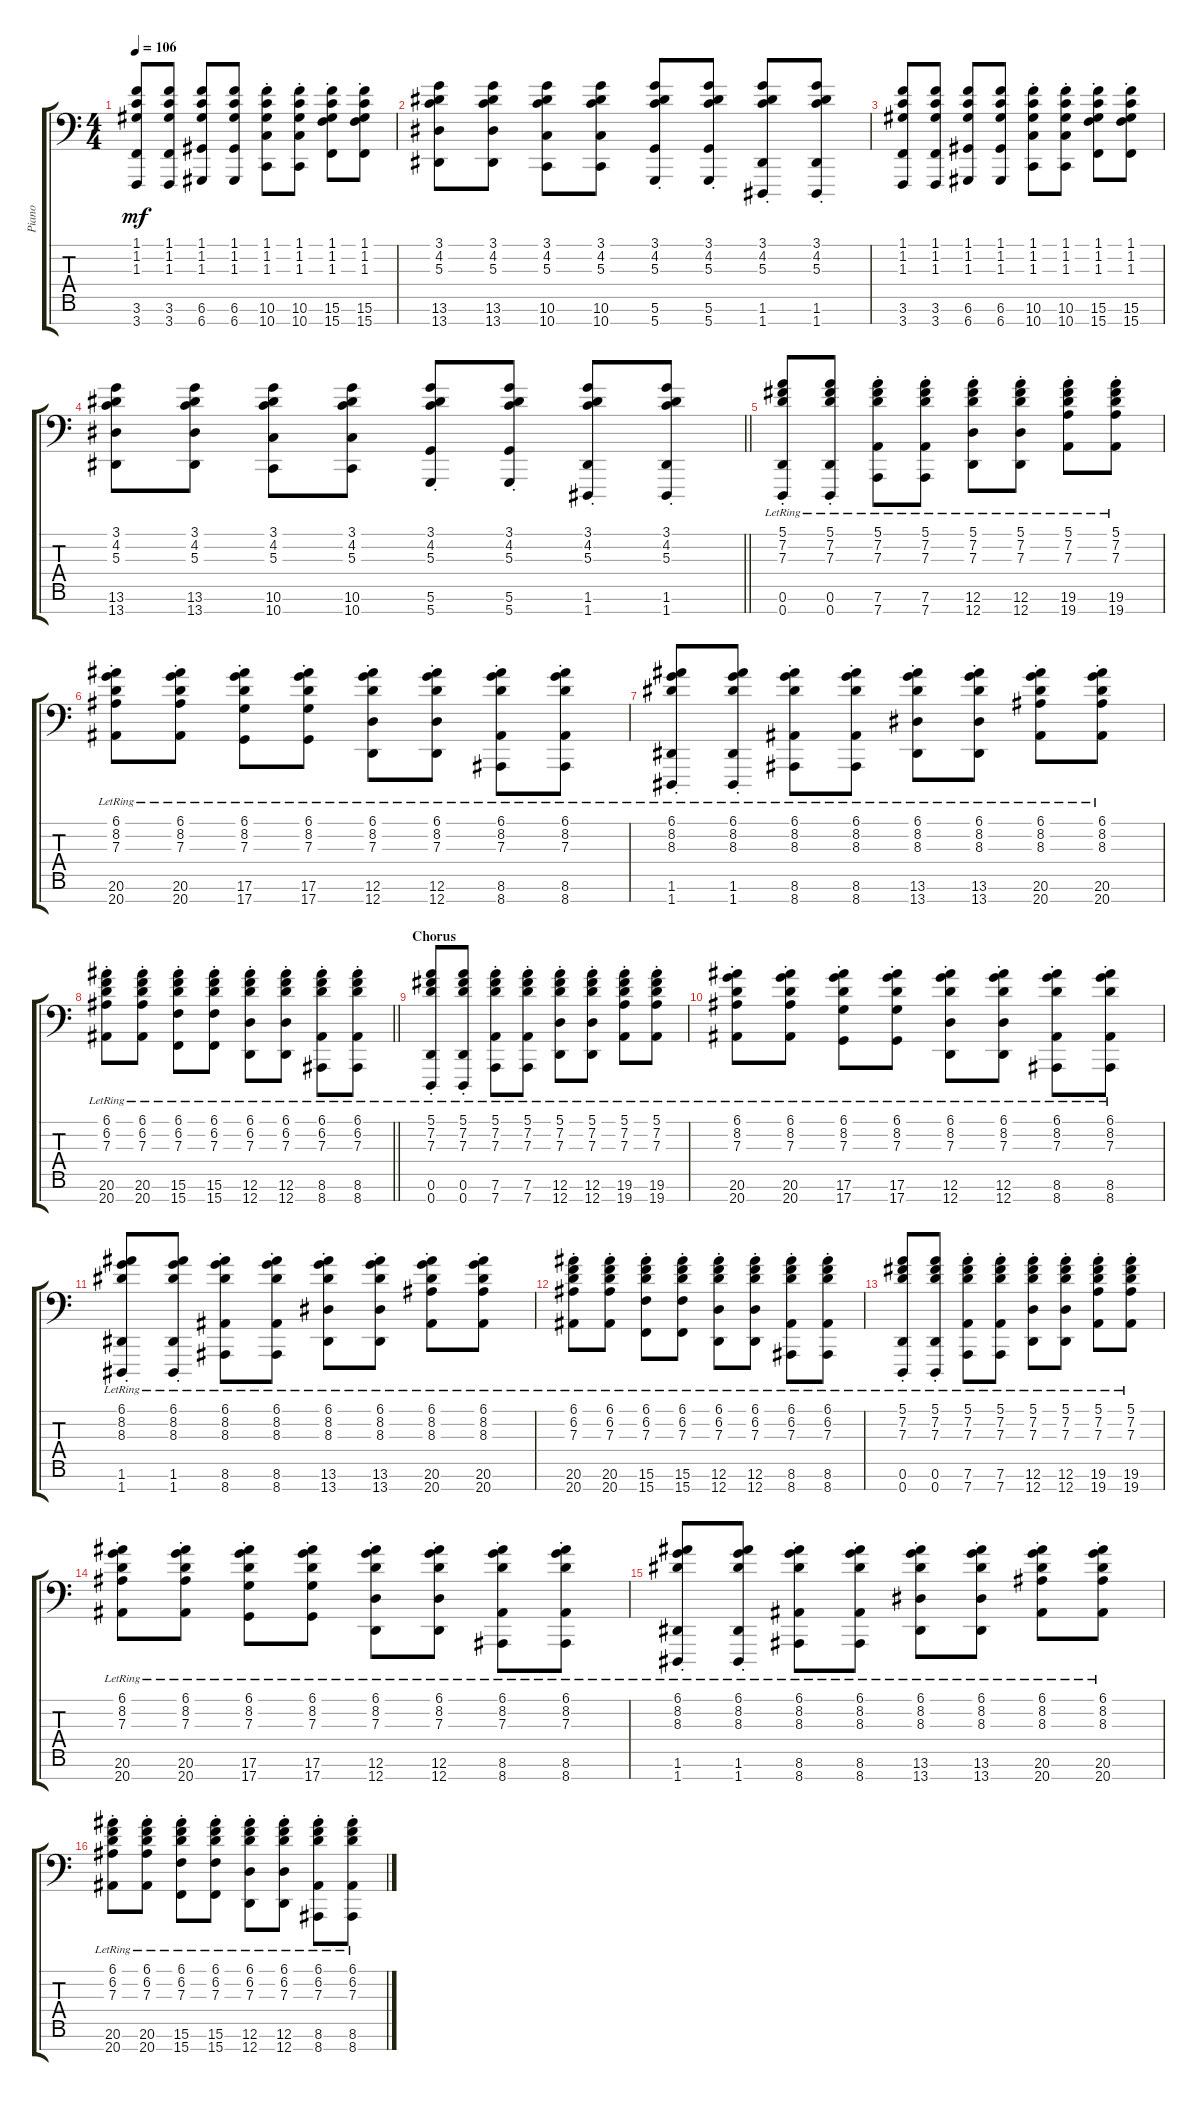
\track ("Piano" "Piano") {instrument acousticgrandpiano}
\staff {score tabs}
\tuning (E4 B3 G3 D3 A2 D2 D1) {hide}
\ts (4 4)
\tempo 106
\clef f4
\ks c
(1.1 1.2 1.3 3.6 3.7).8{dy mf} (1.1 1.2 1.3 3.6 3.7).8 (1.1 1.2 1.3 6.6 6.7).8 (1.1 1.2 1.3 6.6 6.7).8 (1.1{st} 1.2{st} 1.3{st} 10.6 10.7).8 (1.1{st} 1.2{st} 1.3{st} 10.6 10.7).8 (1.1{st} 1.2{st} 1.3{st} 15.6 15.7).8 (1.1{st} 1.2{st} 1.3{st} 15.6 15.7).8 |
(3.1 4.2 5.3 13.6 13.7).8 (3.1 4.2 5.3 13.6 13.7).8 (3.1 4.2 5.3 10.6 10.7).8 (3.1 4.2 5.3 10.6 10.7).8 (3.1{st} 4.2{st} 5.3{st} 5.6 5.7).8 (3.1{st} 4.2{st} 5.3{st} 5.6 5.7).8 (3.1{st} 4.2{st} 5.3{st} 1.6 1.7).8 (3.1{st} 4.2{st} 5.3{st} 1.6 1.7).8 |
(1.1 1.2 1.3 3.6 3.7).8 (1.1 1.2 1.3 3.6 3.7).8 (1.1 1.2 1.3 6.6 6.7).8 (1.1 1.2 1.3 6.6 6.7).8 (1.1{st} 1.2{st} 1.3{st} 10.6 10.7).8 (1.1{st} 1.2{st} 1.3{st} 10.6 10.7).8 (1.1{st} 1.2{st} 1.3{st} 15.6 15.7).8 (1.1{st} 1.2{st} 1.3{st} 15.6 15.7).8 |
\barLineRight lightlight
(3.1 4.2 5.3 13.6 13.7).8 (3.1 4.2 5.3 13.6 13.7).8 (3.1 4.2 5.3 10.6 10.7).8 (3.1 4.2 5.3 10.6 10.7).8 (3.1{st} 4.2{st} 5.3{st} 5.6 5.7).8 (3.1{st} 4.2{st} 5.3{st} 5.6 5.7).8 (3.1{st} 4.2{st} 5.3{st} 1.6 1.7).8 (3.1{st} 4.2{st} 5.3{st} 1.6 1.7).8 |
(5.1{st} 7.2{st} 7.3{st} 0.6{lr} 0.7{lr}).8 (5.1{st} 7.2{st} 7.3{st} 0.6{lr} 0.7{lr}).8 (5.1{st} 7.2{st} 7.3{st} 7.6{lr} 7.7{lr}).8 (5.1{st} 7.2{st} 7.3{st} 7.6{lr} 7.7{lr}).8 (5.1{st} 7.2{st} 7.3{st} 12.6{lr} 12.7{lr}).8 (5.1{st} 7.2{st} 7.3{st} 12.6{lr} 12.7{lr}).8 (5.1{st} 7.2{st} 7.3{st} 19.6{lr} 19.7{lr}).8 (5.1{st} 7.2{st} 7.3{st} 19.6{lr} 19.7{lr}).8 |
(6.1{st} 8.2{st} 7.3{st} 20.6{lr} 20.7{lr}).8 (6.1{st} 8.2{st} 7.3{st} 20.6{lr} 20.7{lr}).8 (6.1{st} 8.2{st} 7.3{st} 17.6{lr} 17.7{lr}).8 (6.1{st} 8.2{st} 7.3{st} 17.6{lr} 17.7{lr}).8 (6.1{st} 8.2{st} 7.3{st} 12.6{lr} 12.7{lr}).8 (6.1{st} 8.2{st} 7.3{st} 12.6{lr} 12.7{lr}).8 (6.1{st} 8.2{st} 7.3{st} 8.6{lr} 8.7{lr}).8 (6.1{st} 8.2{st} 7.3{st} 8.6{lr} 8.7{lr}).8 |
(6.1{st} 8.2{st} 8.3{st} 1.6{lr} 1.7{lr}).8 (6.1{st} 8.2{st} 8.3{st} 1.6{lr} 1.7{lr}).8 (6.1{st} 8.2{st} 8.3{st} 8.6{lr} 8.7{lr}).8 (6.1{st} 8.2{st} 8.3{st} 8.6{lr} 8.7{lr}).8 (6.1{st} 8.2{st} 8.3{st} 13.6{lr} 13.7{lr}).8 (6.1{st} 8.2{st} 8.3{st} 13.6{lr} 13.7{lr}).8 (6.1{st} 8.2{st} 8.3{st} 20.6{lr} 20.7{lr}).8 (6.1{st} 8.2{st} 8.3{st} 20.6{lr} 20.7{lr}).8 |
\barLineRight lightlight
(6.1{st} 6.2{st} 7.3{st} 20.6{lr} 20.7{lr}).8 (6.1{st} 6.2{st} 7.3{st} 20.6{lr} 20.7{lr}).8 (6.1{st} 6.2{st} 7.3{st} 15.6{lr} 15.7{lr}).8 (6.1{st} 6.2{st} 7.3{st} 15.6{lr} 15.7{lr}).8 (6.1{st} 6.2{st} 7.3{st} 12.6{lr} 12.7{lr}).8 (6.1{st} 6.2{st} 7.3{st} 12.6{lr} 12.7{lr}).8 (6.1{st} 6.2{st} 7.3{st} 8.6{lr} 8.7{lr}).8 (6.1{st} 6.2{st} 7.3{st} 8.6{lr} 8.7{lr}).8 |
\section ("" "Chorus")
(5.1{st} 7.2{st} 7.3{st} 0.6{lr} 0.7{lr}).8 (5.1{st} 7.2{st} 7.3{st} 0.6{lr} 0.7{lr}).8 (5.1{st} 7.2{st} 7.3{st} 7.6{lr} 7.7{lr}).8 (5.1{st} 7.2{st} 7.3{st} 7.6{lr} 7.7{lr}).8 (5.1{st} 7.2{st} 7.3{st} 12.6{lr} 12.7{lr}).8 (5.1{st} 7.2{st} 7.3{st} 12.6{lr} 12.7{lr}).8 (5.1{st} 7.2{st} 7.3{st} 19.6{lr} 19.7{lr}).8 (5.1{st} 7.2{st} 7.3{st} 19.6{lr} 19.7{lr}).8 |
(6.1{st} 8.2{st} 7.3{st} 20.6{lr} 20.7{lr}).8 (6.1{st} 8.2{st} 7.3{st} 20.6{lr} 20.7{lr}).8 (6.1{st} 8.2{st} 7.3{st} 17.6{lr} 17.7{lr}).8 (6.1{st} 8.2{st} 7.3{st} 17.6{lr} 17.7{lr}).8 (6.1{st} 8.2{st} 7.3{st} 12.6{lr} 12.7{lr}).8 (6.1{st} 8.2{st} 7.3{st} 12.6{lr} 12.7{lr}).8 (6.1{st} 8.2{st} 7.3{st} 8.6{lr} 8.7{lr}).8 (6.1{st} 8.2{st} 7.3{st} 8.6{lr} 8.7{lr}).8 |
(6.1{st} 8.2{st} 8.3{st} 1.6{lr} 1.7{lr}).8 (6.1{st} 8.2{st} 8.3{st} 1.6{lr} 1.7{lr}).8 (6.1{st} 8.2{st} 8.3{st} 8.6{lr} 8.7{lr}).8 (6.1{st} 8.2{st} 8.3{st} 8.6{lr} 8.7{lr}).8 (6.1{st} 8.2{st} 8.3{st} 13.6{lr} 13.7{lr}).8 (6.1{st} 8.2{st} 8.3{st} 13.6{lr} 13.7{lr}).8 (6.1{st} 8.2{st} 8.3{st} 20.6{lr} 20.7{lr}).8 (6.1{st} 8.2{st} 8.3{st} 20.6{lr} 20.7{lr}).8 |
(6.1{st} 6.2{st} 7.3{st} 20.6{lr} 20.7{lr}).8 (6.1{st} 6.2{st} 7.3{st} 20.6{lr} 20.7{lr}).8 (6.1{st} 6.2{st} 7.3{st} 15.6{lr} 15.7{lr}).8 (6.1{st} 6.2{st} 7.3{st} 15.6{lr} 15.7{lr}).8 (6.1{st} 6.2{st} 7.3{st} 12.6{lr} 12.7{lr}).8 (6.1{st} 6.2{st} 7.3{st} 12.6{lr} 12.7{lr}).8 (6.1{st} 6.2{st} 7.3{st} 8.6{lr} 8.7{lr}).8 (6.1{st} 6.2{st} 7.3{st} 8.6{lr} 8.7{lr}).8 |
(5.1{st} 7.2{st} 7.3{st} 0.6{lr} 0.7{lr}).8 (5.1{st} 7.2{st} 7.3{st} 0.6{lr} 0.7{lr}).8 (5.1{st} 7.2{st} 7.3{st} 7.6{lr} 7.7{lr}).8 (5.1{st} 7.2{st} 7.3{st} 7.6{lr} 7.7{lr}).8 (5.1{st} 7.2{st} 7.3{st} 12.6{lr} 12.7{lr}).8 (5.1{st} 7.2{st} 7.3{st} 12.6{lr} 12.7{lr}).8 (5.1{st} 7.2{st} 7.3{st} 19.6{lr} 19.7{lr}).8 (5.1{st} 7.2{st} 7.3{st} 19.6{lr} 19.7{lr}).8 |
(6.1{st} 8.2{st} 7.3{st} 20.6{lr} 20.7{lr}).8 (6.1{st} 8.2{st} 7.3{st} 20.6{lr} 20.7{lr}).8 (6.1{st} 8.2{st} 7.3{st} 17.6{lr} 17.7{lr}).8 (6.1{st} 8.2{st} 7.3{st} 17.6{lr} 17.7{lr}).8 (6.1{st} 8.2{st} 7.3{st} 12.6{lr} 12.7{lr}).8 (6.1{st} 8.2{st} 7.3{st} 12.6{lr} 12.7{lr}).8 (6.1{st} 8.2{st} 7.3{st} 8.6{lr} 8.7{lr}).8 (6.1{st} 8.2{st} 7.3{st} 8.6{lr} 8.7{lr}).8 |
(6.1{st} 8.2{st} 8.3{st} 1.6{lr} 1.7{lr}).8 (6.1{st} 8.2{st} 8.3{st} 1.6{lr} 1.7{lr}).8 (6.1{st} 8.2{st} 8.3{st} 8.6{lr} 8.7{lr}).8 (6.1{st} 8.2{st} 8.3{st} 8.6{lr} 8.7{lr}).8 (6.1{st} 8.2{st} 8.3{st} 13.6{lr} 13.7{lr}).8 (6.1{st} 8.2{st} 8.3{st} 13.6{lr} 13.7{lr}).8 (6.1{st} 8.2{st} 8.3{st} 20.6{lr} 20.7{lr}).8 (6.1{st} 8.2{st} 8.3{st} 20.6{lr} 20.7{lr}).8 |
(6.1{st} 6.2{st} 7.3{st} 20.6{lr} 20.7{lr}).8 (6.1{st} 6.2{st} 7.3{st} 20.6{lr} 20.7{lr}).8 (6.1{st} 6.2{st} 7.3{st} 15.6{lr} 15.7{lr}).8 (6.1{st} 6.2{st} 7.3{st} 15.6{lr} 15.7{lr}).8 (6.1{st} 6.2{st} 7.3{st} 12.6{lr} 12.7{lr}).8 (6.1{st} 6.2{st} 7.3{st} 12.6{lr} 12.7{lr}).8 (6.1{st} 6.2{st} 7.3{st} 8.6{lr} 8.7{lr}).8 (6.1{st} 6.2{st} 7.3{st} 8.6{lr} 8.7{lr}).8
